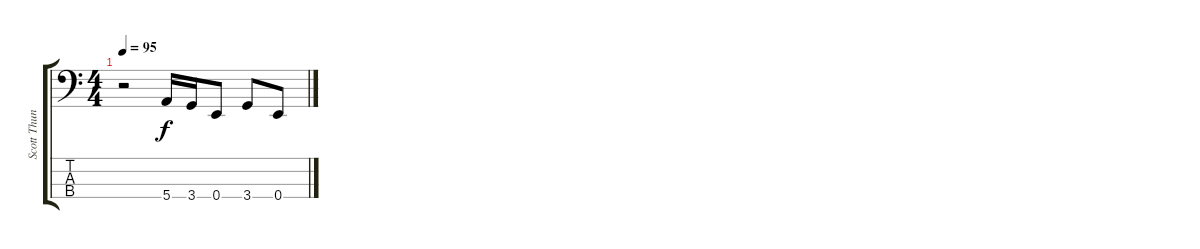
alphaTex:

\track ("Scott Thunes" "Scott Thun") {instrument electricbassfinger}
\staff {score tabs}
\tuning (G2 D2 A1 E1) {hide}
\ts (4 4)
\tempo 95
\clef f4
\ks c
r.2{dy f} 5.4.16 3.4.16 0.4.8 3.4.8 0.4.8
